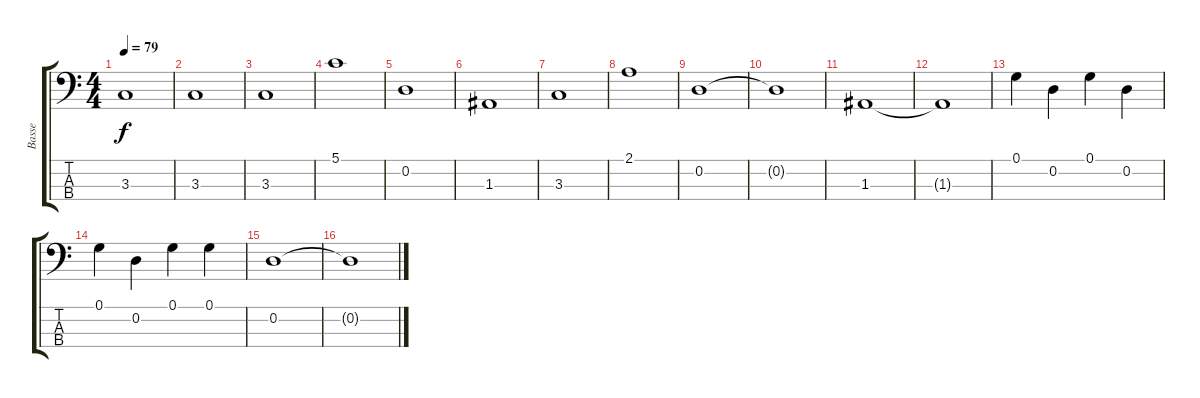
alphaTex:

\track ("Basse" "Basse") {instrument fretlessbass}
\staff {score tabs}
\tuning (G2 D2 A1 E1) {hide}
\ts (4 4)
\tempo 79
\clef f4
\ks c
3.3.1{dy f} |
3.3.1 |
3.3.1 |
5.1.1 |
0.2.1 |
1.3.1 |
3.3.1 |
2.1.1 |
0.2.1 |
0.2{t}.1 |
1.3.1 |
1.3{t}.1 |
0.1.4 0.2.4 0.1.4 0.2.4 |
0.1.4 0.2.4 0.1.4 0.1.4 |
0.2.1 |
0.2{t}.1
